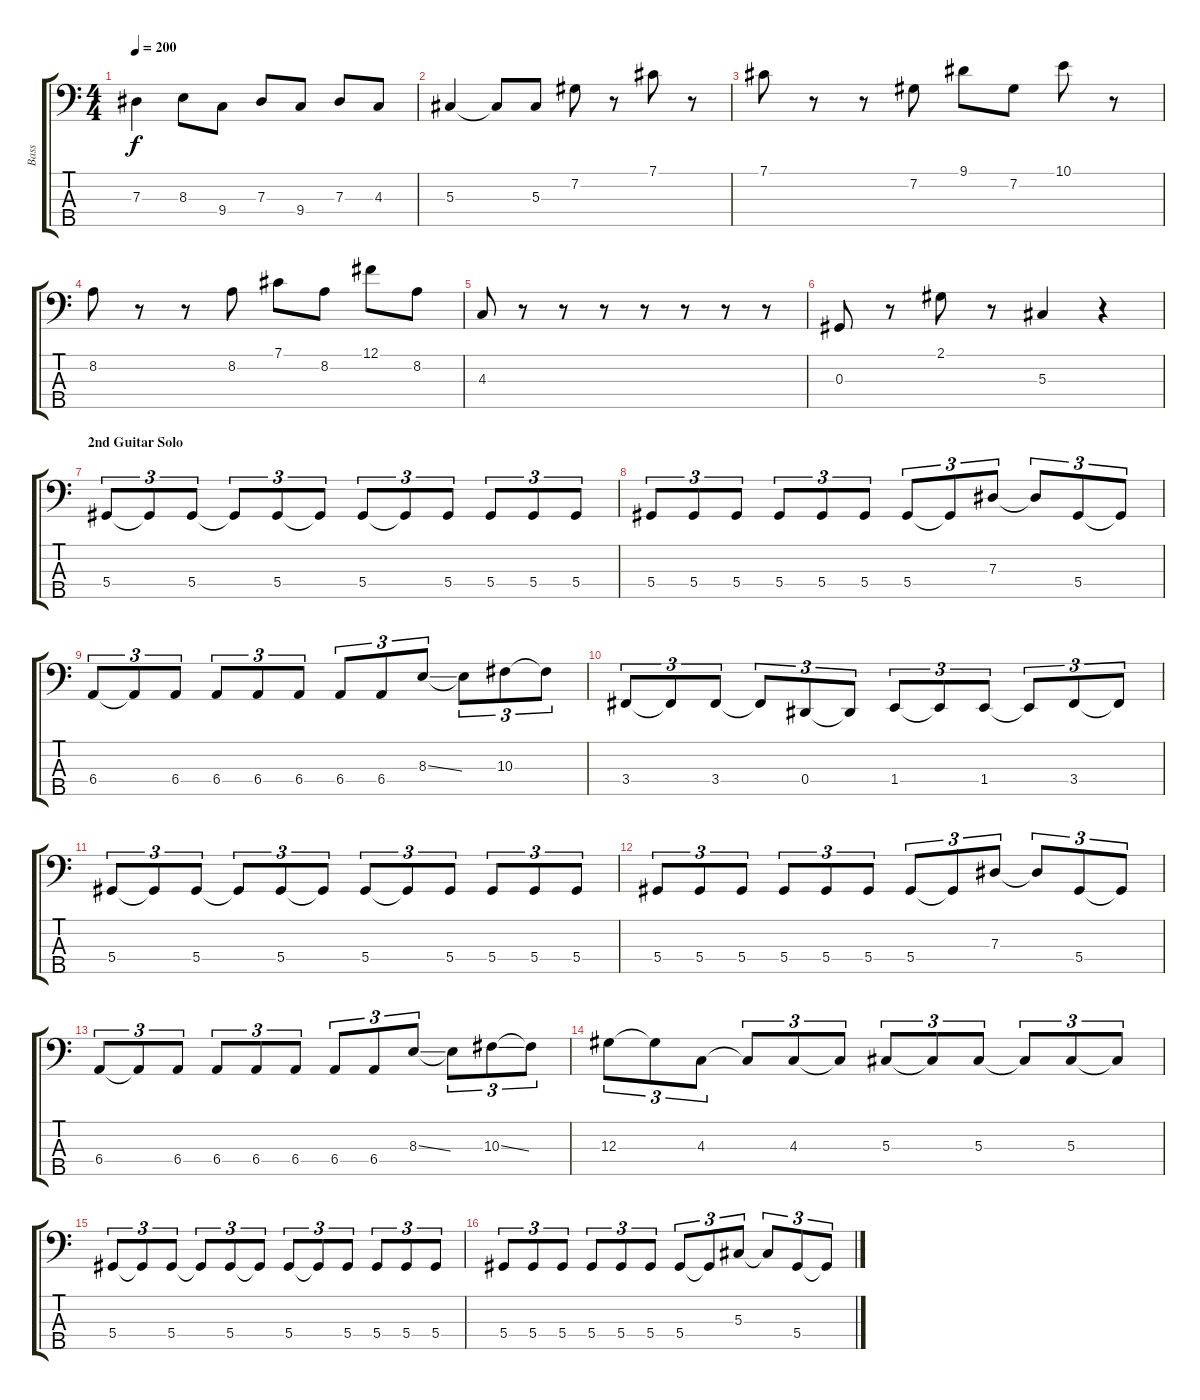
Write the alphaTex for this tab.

\track ("Bass" "Bass") {instrument electricbassfinger}
\staff {score tabs}
\tuning (Gb2 Db2 Ab1 Eb1 Bb0) {hide}
\ts (4 4)
\tempo 200
\clef f4
\ks c
7.3.4{dy f} 8.3.8 9.4.8 7.3.8 9.4.8 7.3.8 4.3.8 |
5.3.4 5.3{t}.8 5.3.8 7.2.8 r.8 7.1.8 r.8 |
7.1.8 r.8 r.8 7.2.8 9.1.8 7.2.8 10.1.8 r.8 |
8.2.8 r.8 r.8 8.2.8 7.1.8 8.2.8 12.1.8 8.2.8 |
4.3.8 r.8 r.8 r.8 r.8 r.8 r.8 r.8 |
0.3.8 r.8 2.1.8 r.8 5.3.4 r.4 |
\section ("" "2nd Guitar Solo")
5.4.8{tu (3 2)} 5.4{t}.8{tu (3 2)} 5.4.8{tu (3 2)} 5.4{t}.8{tu (3 2)} 5.4.8{tu (3 2)} 5.4{t}.8{tu (3 2)} 5.4.8{tu (3 2)} 5.4{t}.8{tu (3 2)} 5.4.8{tu (3 2)} 5.4.8{tu (3 2)} 5.4.8{tu (3 2)} 5.4.8{tu (3 2)} |
5.4.8{tu (3 2)} 5.4.8{tu (3 2)} 5.4.8{tu (3 2)} 5.4.8{tu (3 2)} 5.4.8{tu (3 2)} 5.4.8{tu (3 2)} 5.4.8{tu (3 2)} 5.4{t}.8{tu (3 2)} 7.3.8{tu (3 2)} 7.3{t}.8{tu (3 2)} 5.4.8{tu (3 2)} 5.4{t}.8{tu (3 2)} |
6.4.8{tu (3 2)} 6.4{t}.8{tu (3 2)} 6.4.8{tu (3 2)} 6.4.8{tu (3 2)} 6.4.8{tu (3 2)} 6.4.8{tu (3 2)} 6.4.8{tu (3 2)} 6.4.8{tu (3 2)} 8.3{ss}.8{tu (3 2)} 8.3{t}.8{tu (3 2)} 10.3.8{tu (3 2)} 10.3{t}.8{tu (3 2)} |
3.4.8{tu (3 2)} 3.4{t}.8{tu (3 2)} 3.4.8{tu (3 2)} 3.4{t}.8{tu (3 2)} 0.4.8{tu (3 2)} 0.4{t}.8{tu (3 2)} 1.4.8{tu (3 2)} 1.4{t}.8{tu (3 2)} 1.4.8{tu (3 2)} 1.4{t}.8{tu (3 2)} 3.4.8{tu (3 2)} 3.4{t}.8{tu (3 2)} |
5.4.8{tu (3 2)} 5.4{t}.8{tu (3 2)} 5.4.8{tu (3 2)} 5.4{t}.8{tu (3 2)} 5.4.8{tu (3 2)} 5.4{t}.8{tu (3 2)} 5.4.8{tu (3 2)} 5.4{t}.8{tu (3 2)} 5.4.8{tu (3 2)} 5.4.8{tu (3 2)} 5.4.8{tu (3 2)} 5.4.8{tu (3 2)} |
5.4.8{tu (3 2)} 5.4.8{tu (3 2)} 5.4.8{tu (3 2)} 5.4.8{tu (3 2)} 5.4.8{tu (3 2)} 5.4.8{tu (3 2)} 5.4.8{tu (3 2)} 5.4{t}.8{tu (3 2)} 7.3.8{tu (3 2)} 7.3{t}.8{tu (3 2)} 5.4.8{tu (3 2)} 5.4{t}.8{tu (3 2)} |
6.4.8{tu (3 2)} 6.4{t}.8{tu (3 2)} 6.4.8{tu (3 2)} 6.4.8{tu (3 2)} 6.4.8{tu (3 2)} 6.4.8{tu (3 2)} 6.4.8{tu (3 2)} 6.4.8{tu (3 2)} 8.3{ss}.8{tu (3 2)} 8.3{t}.8{tu (3 2)} 10.3{ss}.8{tu (3 2)} 10.3{t}.8{tu (3 2)} |
12.3.8{tu (3 2)} 12.3{t}.8{tu (3 2)} 4.3.8{tu (3 2)} 4.3{t}.8{tu (3 2)} 4.3.8{tu (3 2)} 4.3{t}.8{tu (3 2)} 5.3.8{tu (3 2)} 5.3{t}.8{tu (3 2)} 5.3.8{tu (3 2)} 5.3{t}.8{tu (3 2)} 5.3.8{tu (3 2)} 5.3{t}.8{tu (3 2)} |
5.4.8{tu (3 2)} 5.4{t}.8{tu (3 2)} 5.4.8{tu (3 2)} 5.4{t}.8{tu (3 2)} 5.4.8{tu (3 2)} 5.4{t}.8{tu (3 2)} 5.4.8{tu (3 2)} 5.4{t}.8{tu (3 2)} 5.4.8{tu (3 2)} 5.4.8{tu (3 2)} 5.4.8{tu (3 2)} 5.4.8{tu (3 2)} |
5.4.8{tu (3 2)} 5.4.8{tu (3 2)} 5.4.8{tu (3 2)} 5.4.8{tu (3 2)} 5.4.8{tu (3 2)} 5.4.8{tu (3 2)} 5.4.8{tu (3 2)} 5.4{t}.8{tu (3 2)} 5.3.8{tu (3 2)} 5.3{t}.8{tu (3 2)} 5.4.8{tu (3 2)} 5.4{t}.8{tu (3 2)}
